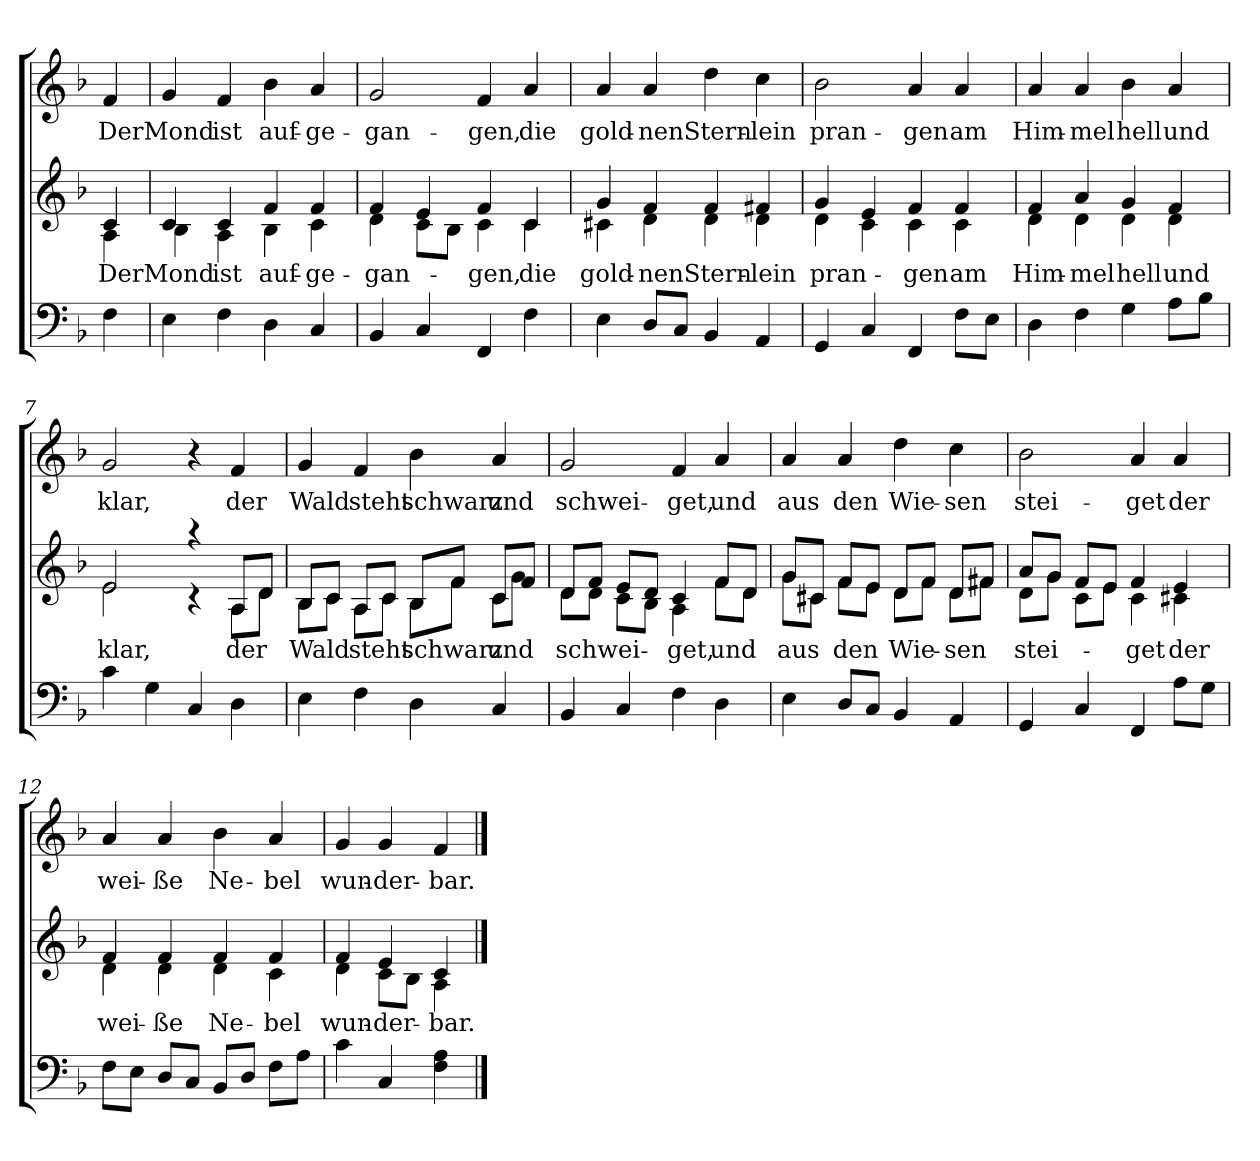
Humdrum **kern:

**kern	**kern	**text	**kern	**text
*part3	*part2	*part2	*part1	*part1
*staff3	*staff2	*staff2	*staff1	*staff1
*clefF4	*clefG2	*	*clefG2	*
*k[b-]	*k[b-]	*	*k[b-]	*
*F:	*F:	*	*F:	*
=1	=1	=1	=1	=1
!	!	!LO:LY:b	!	!LO:LY:b
*	*^	*	*	*
4F\	4c/	4A\	Der	4f/	Der
=2	=2	=2	=2	=2	=2
!	!	!	!LO:LY:b	!	!LO:LY:b
4E\	4c/	4B-\	Mond	4g/	Mond
!	!	!	!LO:LY:b	!	!LO:LY:b
4F\	4c/	4A\	ist	4f/	ist
!	!	!	!LO:LY:b	!	!LO:LY:b
4D\	4f/	4B-\	auf-	4b-\	auf-
!	!	!	!LO:LY:b	!	!LO:LY:b
4C/	4f/	4c\	-ge-	4a/	-ge-
=3	=3	=3	=3	=3	=3
!	!	!	!LO:LY:b	!	!LO:LY:b
4BB-/	4f/	4d\	-gan-	2g/	-gan-
4C/	4e/	8c\L	.	.	.
.	.	8B-\J	.	.	.
!	!	!	!LO:LY:b	!	!LO:LY:b
4FF/	4f/	4c\	-gen,	4f/	-gen,
!	!	!	!LO:LY:b	!	!LO:LY:b
4F\	4c/	4c\	die	4a/	die
=4	=4	=4	=4	=4	=4
!	!	!	!LO:LY:b	!	!LO:LY:b
4E\	4g/	4c#X\	gold-	4a/	gold-
!	!	!	!LO:LY:b	!	!LO:LY:b
8D/L	4f/	4d\	-nen	4a/	-nen
8C/J	.	.	.	.	.
!	!	!	!LO:LY:b	!	!LO:LY:b
4BB-/	4f/	4d\	Stern-	4dd\	Stern-
!	!	!	!LO:LY:b	!	!LO:LY:b
4AA/	4f#X/	4d\	-lein	4cc\	-lein
!!LO:LB:g=z
=5	=5	=5	=5	=5	=5
!	!	!	!LO:LY:b	!	!LO:LY:b
4GG/	4g/	4d\	pran-	2b-\	pran-
4C/	4e/	4c\	.	.	.
!	!	!	!LO:LY:b	!	!LO:LY:b
4FF/	4f/	4c\	-gen	4a/	-gen
!	!	!	!LO:LY:b	!	!LO:LY:b
8F\L	4f/	4c\	am	4a/	am
8E\J	.	.	.	.	.
=6	=6	=6	=6	=6	=6
!	!	!	!LO:LY:b	!	!LO:LY:b
4D\	4f/	4d\	Him-	4a/	Him-
!	!	!	!LO:LY:b	!	!LO:LY:b
4F\	4a/	4d\	-mel	4a/	-mel
!	!	!	!LO:LY:b	!	!LO:LY:b
4G\	4g/	4d\	hell	4b-\	hell
!	!	!	!LO:LY:b	!	!LO:LY:b
8A\L	4f/	4d\	und	4a/	und
8B-\J	.	.	.	.	.
=7	=7	=7	=7	=7	=7
!	!	!	!LO:LY:b	!	!LO:LY:b
4c\	2e/	2e\	klar,	2g/	klar,
4G\	.	.	.	.	.
4C/	4raa	4rc	.	4r	.
!	!	!	!LO:LY:b	!	!LO:LY:b
4D\	8A/L	8A\L	der	4f/	der
.	8d/J	8d\J	.	.	.
=8	=8	=8	=8	=8	=8
!	!	!	!LO:LY:b	!	!LO:LY:b
4E\	8B-/L	8B-\L	Wald	4g/	Wald
.	8c/J	8c\J	.	.	.
!	!	!	!LO:LY:b	!	!LO:LY:b
4F\	8A/L	8A\L	steht	4f/	steht
.	8c/J	8c\J	.	.	.
!	!	!	!LO:LY:b	!	!LO:LY:b
4D\	8B-/L	8B-\L	schwarz	4b-\	schwarz
.	8f/J	8f\J	.	.	.
!	!	!	!LO:LY:b	!	!LO:LY:b
4C/	8c/L	8c\L	und	4a/	und
.	8f/J	8g\J	.	.	.
!!LO:LB:g=z
=9	=9	=9	=9	=9	=9
!	!	!	!LO:LY:b	!	!LO:LY:b
4BB-/	8d/L	8d\L	schwei-	2g/	schwei-
.	8f/J	8d\J	.	.	.
4C/	8e/L	8c\L	.	.	.
.	8d/J	8B-\J	.	.	.
!	!	!	!LO:LY:b	!	!LO:LY:b
4F\	4c/	4A\	-get,	4f/	-get,
!	!	!	!LO:LY:b	!	!LO:LY:b
4D\	8f/L	8f\L	und	4a/	und
.	8d/J	8d\J	.	.	.
=10	=10	=10	=10	=10	=10
!	!	!	!LO:LY:b	!	!LO:LY:b
4E\	8g/L	8g\L	aus	4a/	aus
.	8c#X/J	8c#X\J	.	.	.
!	!	!	!LO:LY:b	!	!LO:LY:b
8D/L	8f/L	8f\L	den	4a/	den
8C/J	8e/J	8e\J	.	.	.
!	!	!	!LO:LY:b	!	!LO:LY:b
4BB-/	8d/L	8d\L	Wie-	4dd\	Wie-
.	8f/J	8f\J	.	.	.
!	!	!	!LO:LY:b	!	!LO:LY:b
4AA/	8d/L	8d\L	-sen	4cc\	-sen
.	8f#X/J	8f#X\J	.	.	.
=11	=11	=11	=11	=11	=11
!	!	!	!LO:LY:b	!	!LO:LY:b
4GG/	8a/L	8d\L	stei-	2b-\	stei-
.	8g/J	8g\J	.	.	.
4C/	8f/L	8c\L	.	.	.
.	8e/J	8e\J	.	.	.
!	!	!	!LO:LY:b	!	!LO:LY:b
4FF/	4f/	4c\	-get	4a/	-get
!	!	!	!LO:LY:b	!	!LO:LY:b
8A\L	4e/	4c#X\	der	4a/	der
8G\J	.	.	.	.	.
=12	=12	=12	=12	=12	=12
!	!	!	!LO:LY:b	!	!LO:LY:b
8F\L	4f/	4d\	wei-	4a/	wei-
8E\J	.	.	.	.	.
!	!	!	!LO:LY:b	!	!LO:LY:b
8D/L	4f/	4d\	-ße	4a/	-ße
8C/J	.	.	.	.	.
!	!	!	!LO:LY:b	!	!LO:LY:b
8BB-/L	4f/	4d\	Ne-	4b-\	Ne-
8D/J	.	.	.	.	.
!	!	!	!LO:LY:b	!	!LO:LY:b
8F\L	4f/	4c\	-bel	4a/	-bel
8A\J	.	.	.	.	.
=13	=13	=13	=13	=13	=13
!	!	!	!LO:LY:b	!	!LO:LY:b
4c\	4f/	4d\	wun-	4g/	wun-
!	!	!	!LO:LY:b	!	!LO:LY:b
4C/	4e/	8c\L	-der-	4g/	-der-
.	.	8B-\J	.	.	.
!	!	!	!LO:LY:b	!	!LO:LY:b
4F\ 4A\	4c/	4A\	-bar.	4f/	-bar.
*	*v	*v	*	*	*
==	==	==	==	==
*-	*-	*-	*-	*-
